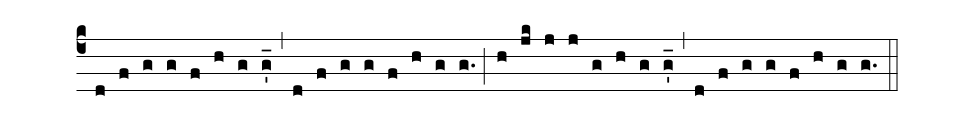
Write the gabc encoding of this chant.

mode: D;
%%
(c4)
(d) (f) (g) (g) (f) (h) (g) (g_') (,)
(d) (f) (g) (g) (f) (h) (g) (g.) (;)
(h) (jk) (j) (j) (g) (h) (g) (g_') (,)
(d) (f) (g) (g) (f) (h) (g) (g.) (::)
